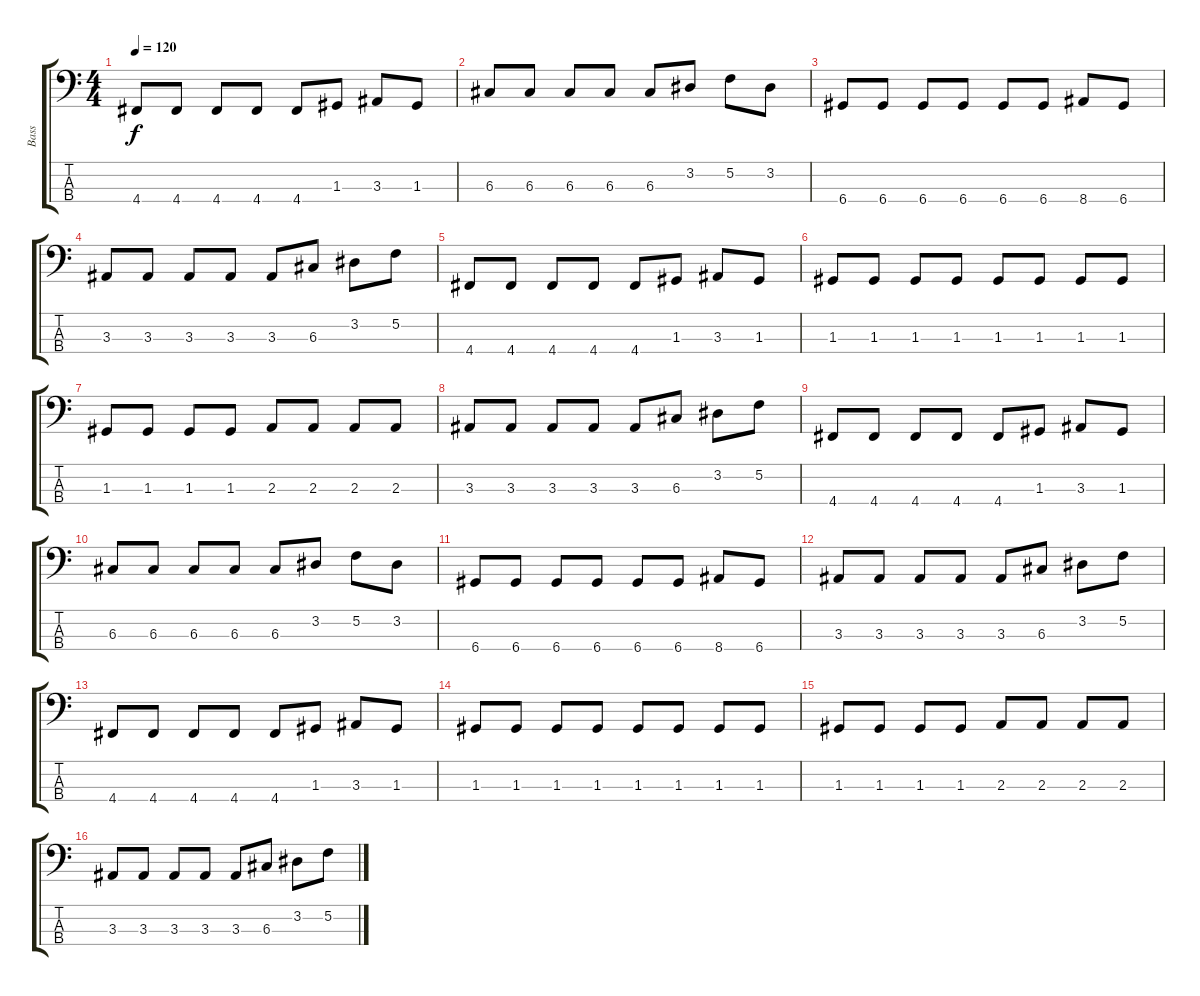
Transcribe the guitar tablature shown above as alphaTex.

\track ("Bass" "Bass") {instrument slapbass1}
\staff {score tabs}
\tuning (F2 C2 G1 D1) {hide}
\ts (4 4)
\tempo 120
\clef f4
\ks c
4.4.8{dy f} 4.4.8 4.4.8 4.4.8 4.4.8 1.3.8 3.3.8 1.3.8 |
6.3.8 6.3.8 6.3.8 6.3.8 6.3.8 3.2.8 5.2.8 3.2.8 |
6.4.8 6.4.8 6.4.8 6.4.8 6.4.8 6.4.8 8.4.8 6.4.8 |
3.3.8 3.3.8 3.3.8 3.3.8 3.3.8 6.3.8 3.2.8 5.2.8 |
4.4.8 4.4.8 4.4.8 4.4.8 4.4.8 1.3.8 3.3.8 1.3.8 |
1.3.8 1.3.8 1.3.8 1.3.8 1.3.8 1.3.8 1.3.8 1.3.8 |
1.3.8 1.3.8 1.3.8 1.3.8 2.3.8 2.3.8 2.3.8 2.3.8 |
3.3.8 3.3.8 3.3.8 3.3.8 3.3.8 6.3.8 3.2.8 5.2.8 |
4.4.8 4.4.8 4.4.8 4.4.8 4.4.8 1.3.8 3.3.8 1.3.8 |
6.3.8 6.3.8 6.3.8 6.3.8 6.3.8 3.2.8 5.2.8 3.2.8 |
6.4.8 6.4.8 6.4.8 6.4.8 6.4.8 6.4.8 8.4.8 6.4.8 |
3.3.8 3.3.8 3.3.8 3.3.8 3.3.8 6.3.8 3.2.8 5.2.8 |
4.4.8 4.4.8 4.4.8 4.4.8 4.4.8 1.3.8 3.3.8 1.3.8 |
1.3.8 1.3.8 1.3.8 1.3.8 1.3.8 1.3.8 1.3.8 1.3.8 |
1.3.8 1.3.8 1.3.8 1.3.8 2.3.8 2.3.8 2.3.8 2.3.8 |
3.3.8 3.3.8 3.3.8 3.3.8 3.3.8 6.3.8 3.2.8 5.2.8
